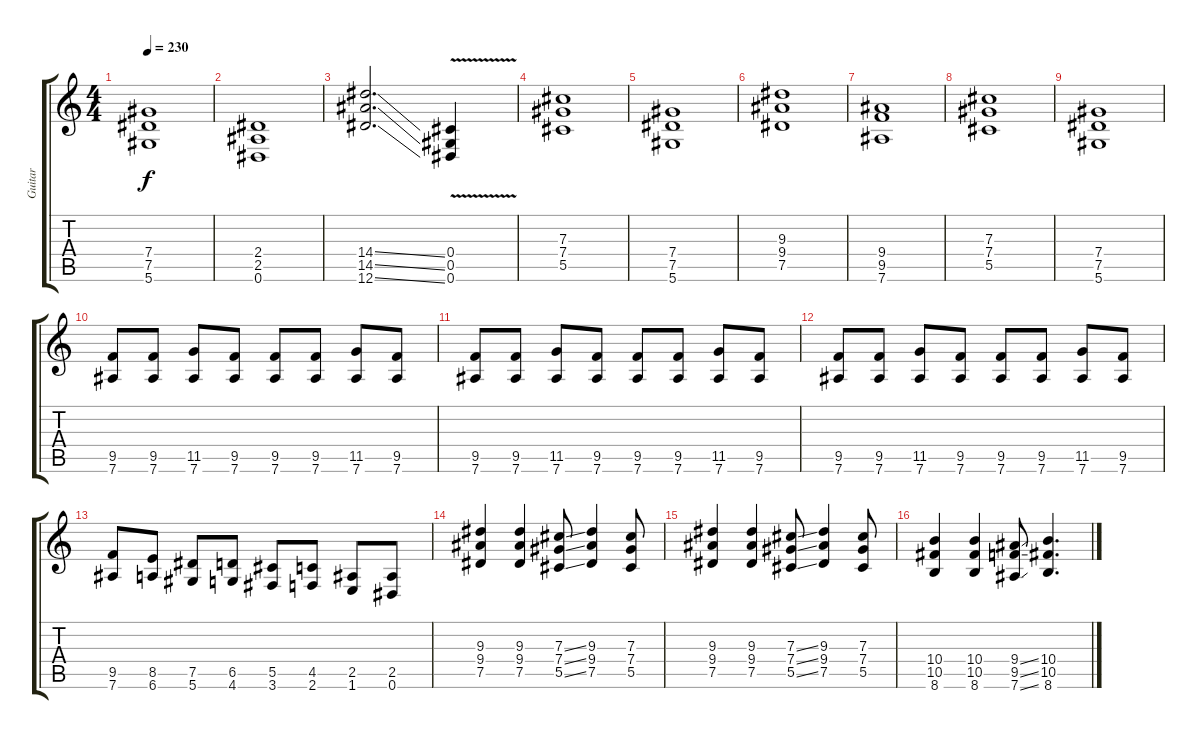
\track ("Guitar" "Guitar") {instrument distortionguitar}
\staff {score tabs}
\tuning (Eb4 Bb3 Gb3 Db3 Ab2 Eb2) {hide}
\ts (4 4)
\tempo 230
\clef g2
\ks c
(7.4 7.5 5.6).1{dy f} |
(2.4 2.5 0.6).1 |
(14.4{ss} 14.5{ss} 12.6{ss}).2{d} (0.4{v} 0.5{v} 0.6{v}).4 |
(7.3 7.4 5.5).1 |
(7.4 7.5 5.6).1 |
(9.3 9.4 7.5).1 |
(9.4 9.5 7.6).1 |
(7.3 7.4 5.5).1 |
(7.4 7.5 5.6).1 |
(9.5 7.6).8 (9.5 7.6).8 (11.5 7.6).8 (9.5 7.6).8 (9.5 7.6).8 (9.5 7.6).8 (11.5 7.6).8 (9.5 7.6).8 |
(9.5 7.6).8 (9.5 7.6).8 (11.5 7.6).8 (9.5 7.6).8 (9.5 7.6).8 (9.5 7.6).8 (11.5 7.6).8 (9.5 7.6).8 |
(9.5 7.6).8 (9.5 7.6).8 (11.5 7.6).8 (9.5 7.6).8 (9.5 7.6).8 (9.5 7.6).8 (11.5 7.6).8 (9.5 7.6).8 |
(9.5 7.6).8 (8.5 6.6).8 (7.5 5.6).8 (6.5 4.6).8 (5.5 3.6).8 (4.5 2.6).8 (2.5 1.6).8 (2.5 0.6).8 |
(9.3 9.4 7.5).4 (9.3 9.4 7.5).4 (7.3{ss} 7.4{ss} 5.5{ss}).8 (9.3 9.4 7.5).4 (7.3 7.4 5.5).8 |
(9.3 9.4 7.5).4 (9.3 9.4 7.5).4 (7.3{ss} 7.4{ss} 5.5{ss}).8 (9.3 9.4 7.5).4 (7.3 7.4 5.5).8 |
(10.4 10.5 8.6).4 (10.4 10.5 8.6).4 (9.4{ss} 9.5{ss} 7.6{ss}).8 (10.4 10.5 8.6).4{d}
